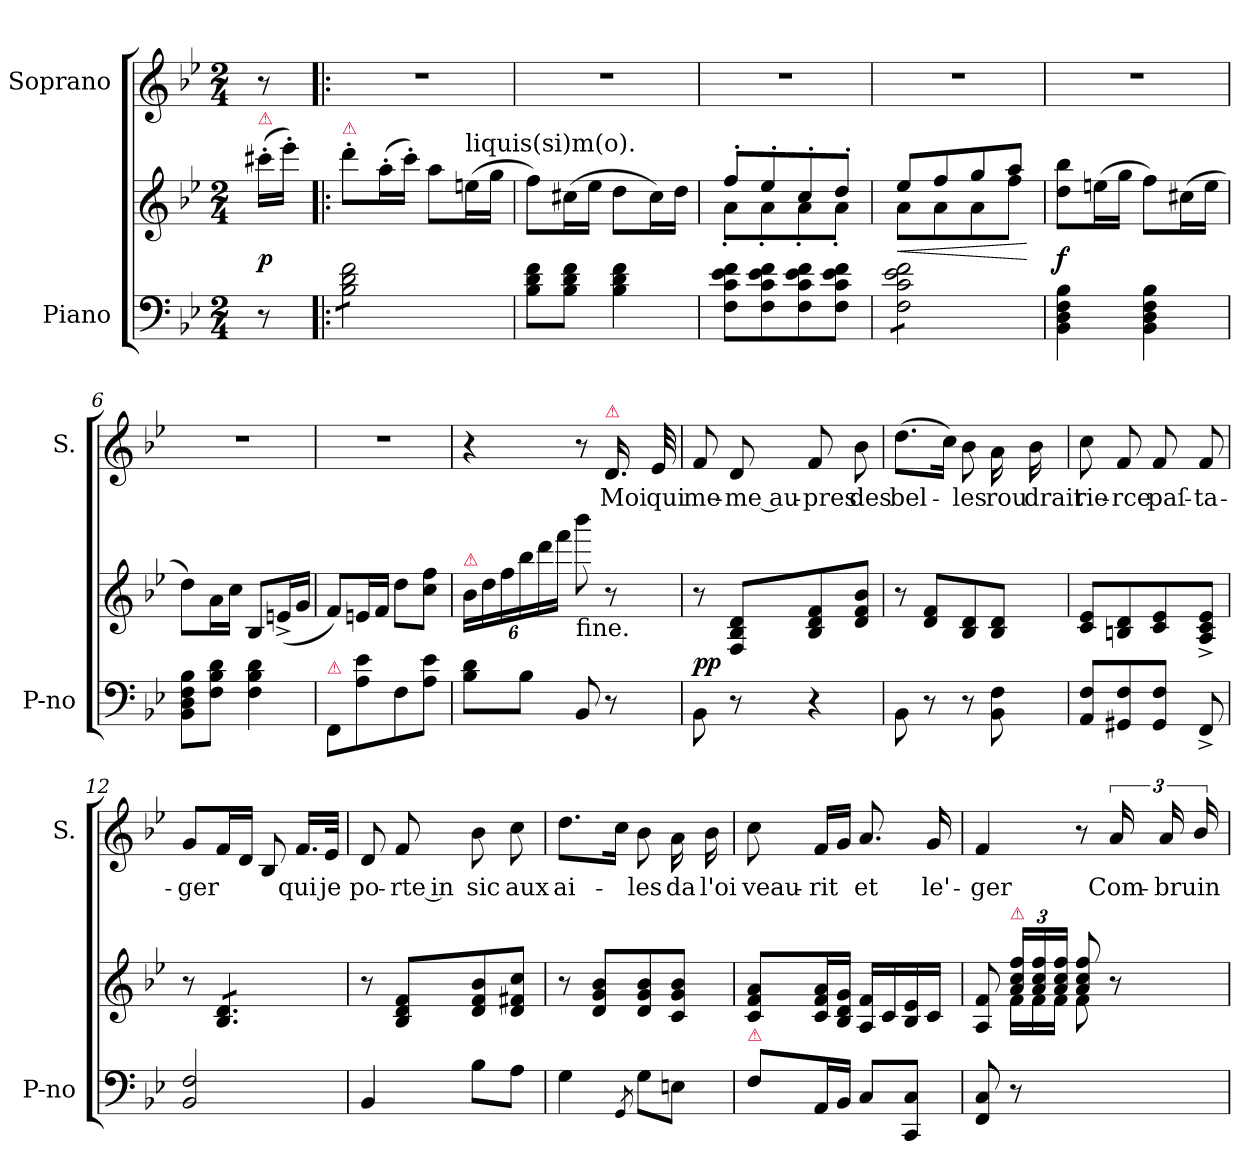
**kern	**kern	**dynam	**kern	**text
*part2	*part2	*part2	*part1	*part1
*staff3	*staff2	*staff2/3	*staff1	*staff1
*I"Piano	*	*	*I"Soprano	*
*I'P-no	*	*	*I'S.	*
*clefF4	*clefG2	*	*clefG2	*
*k[b-e-]	*k[b-e-]	*	*k[b-e-]	*
*M2/4	*M2/4	*	*M2/4	*
=	=	=	=	=
!	!LO:TX:a:color=crimson:t=⚠	!	!	!
8r	(16ccc#X'\LL	p	8r	.
.	16eee-'\JJ)	.	.	.
=1!|:	=1!|:	=1!|:	=1!|:	=1!|:
!	!LO:TX:a:color=crimson:t=⚠	!	!	!
*tremolo	*	*	*	*
8B-\ 8d\ 8f\L	8ddd'\L	.	2r	.
8B-\ 8d\ 8f\	(16aa'\L	.	.	.
.	16ccc'\JJ)	.	.	.
8B-\ 8d\ 8f\	8aa\L	.	.	.
!	!LO:TX:a:t=liquis(si)m(o).	!	!	!
8B-\ 8d\ 8f\J	(16een\L	.	.	.
*Xtremolo	*	*	*	*
.	16gg\JJ	.	.	.
=2	=2	=2	=2	=2
8B-\ 8d\ 8f\L	8ff\L)	.	2r	.
8B-\ 8d\ 8f\J	(16cc#X\L	.	.	.
.	16ee-\JJ	.	.	.
4B-\ 4d\ 4f\	8dd\L	.	.	.
.	16cc#\L)	.	.	.
.	16dd\JJ	.	.	.
=3	=3	=3	=3	=3
*	*^	*	*	*
8F\ 8c\ 8e-\ 8f\L	8ff'/L	8a'\L	.	2r	.
8F\ 8c\ 8e-\ 8f\	8ee-'/	8a'\	.	.	.
8F\ 8c\ 8e-\ 8f\	8cc'/	8a'\	.	.	.
8F\ 8c\ 8e-\ 8f\J	8dd'/J	8a'\J	.	.	.
=4	=4	=4	=4	=4	=4
*tremolo	*	*	*	*	*
8F\ 8c\ 8e-\ 8f\L	8ee-/L	8a\L	<	2r	.
8F\ 8c\ 8e-\ 8f\	8ff/	8a\	.	.	.
8F\ 8c\ 8e-\ 8f\	8gg/	8a\	.	.	.
8F\ 8c\ 8e-\ 8f\J	8aa/J	8ff\J	.	.	.
*Xtremolo	*	*	*	*	*
*	*v	*v	*	*	*
.	.	[	.	.
=5	=5	=5	=5	=5
4BB-\ 4D\ 4F\ 4B-\	8dd\ 8bb-\L	f	2r	.
.	(16een\L	.	.	.
.	16gg\JJ	.	.	.
4BB-\ 4D\ 4F\ 4B-\	8ff\L)	.	.	.
.	(16cc#X\L	.	.	.
.	16ee\JJ	.	.	.
=6	=6	=6	=6	=6
8BB-\ 8D\ 8F\ 8B-\L	8dd\L)	.	2r	.
8F\ 8B-\ 8d\J	16a\L	.	.	.
.	16cc\JJ	.	.	.
4F\ 4B-\ 4d\	8B-/L	.	.	.
.	(16en^/L	.	.	.
.	16g/JJ	.	.	.
=7	=7	=7	=7	=7
!LO:TX:a:color=crimson:t=⚠	!	!	!	!
8FF/L	8f/L)	.	2r	.
8A\ 8e-\	16en/L	.	.	.
.	16f/JJ	.	.	.
8F\	8dd\L	.	.	.
8A\ 8e-\J	8cc\ 8ff\J	.	.	.
=8	=8	=8	=8	=8
!	!LO:TX:a:color=crimson:t=⚠	!	!	!
8B-\ 8d\L	24b-\LL	.	4r	.
.	24dd\	.	.	.
.	24ff\	.	.	.
8B-\J	24bb-\	.	.	.
.	24ddd\	.	.	.
.	24fff\JJ	.	.	.
!	!LO:TX:b:t=fine.	!	!	!
8BB-/	8bbb-\	.	8r	.
!	!	!	!LO:TX:a:color=crimson:t=⚠	!
8r	8r	.	16.d/	Moi
.	.	.	32e-/	qui
=9	=9	=9	=9	=9
8BB-\	8r	pp	8f/	me-
8r	8F/ 8B-/ 8d/L	.	8d/	-me au-
4r	8B-/ 8d/ 8f/	.	8f/	-pres
.	8d/ 8f/ 8b-/J	.	8b-\	des
=10	=10	=10	=10	=10
8BB-\	8r	.	(8.dd\L	bel-
8r	8d/ 8f/L	.	.	.
.	.	.	16cc\Jk)	.
8r	8B-/ 8d/	.	8b-\	-les
8BB-\ 8F\	8B-/ 8d/J	.	16a\	rou
.	.	.	16b-\	drait
=11	=11	=11	=11	=11
8AA/ 8F/L	8c/ 8e-/L	.	8cc\	rie-
8GG#X/ 8F/	8Bn/ 8d/	.	8f/	-rce
8GG#/ 8F/J	8c/ 8e-/	.	8f/	paſ-
8FF^/	8A^/ 8c^/ 8e-^/J	.	8f/	-ta-
=12	=12	=12	=12	=12
2BB-/ 2F/	8r	.	8g/L	-ger
*	*tremolo	*	*	*
.	8B-/ 8d/L	.	16f/L	.
.	.	.	16d/JJ	.
.	8B-/ 8d/	.	8B-/	.
.	8B-/ 8d/J	.	16.f/LL	qui
*	*Xtremolo	*	*	*
.	.	.	32e-/JJk	je
=13	=13	=13	=13	=13
4BB-/	8r	.	8d/	po-
.	8B-/ 8d/ 8f/L	.	8f/	-rte in
8B-\L	8d/ 8f/ 8b-/	.	8b-\	sic
8A\J	8d/ 8f#X/ 8cc/J	.	8cc\	aux
=14	=14	=14	=14	=14
4G\	8r	.	8.dd\L	ai-
.	8d/ 8g/ 8b-/L	.	.	.
.	.	.	16cc\Jk	.
8qGG/	.	.	.	.
8G\L	8d/ 8g/ 8b-/	.	8b-\	-les
8En\J	8c/ 8g/ 8b-/J	.	16a\	da
.	.	.	16b-\	l'oi
=15	=15	=15	=15	=15
!LO:TX:a:color=crimson:t=⚠	!	!	!	!
8F\L	8c/ 8f/ 8a/L	.	8cc\	veau-
16AA/L	16c/ 16f/ 16a/L	.	16f/LL	-rit
16BB-/JJ	16B-/ 16d/ 16g/JJ	.	16g/JJ	.
8C/L	16A/ 16f/LL	.	8.a/	et
.	16c/	.	.	.
8CC/ 8C/J	16B-/ 16e-/	.	.	.
.	16c/JJ	.	16g/	le'-
=16	=16	=16	=16	=16
*	*^	*	*	*
8FF/ 8C/	8A/ 8f/	8ryy	.	4f/	-ger
*	*	*Xtuplet	*	*	*
!	!LO:TX:a:color=crimson:t=⚠	!	!	!	!
8r	24a/ 24cc/ 24ff/LL	24f\LL	.	.	.
.	24a/ 24cc/ 24ff/	24f\	.	.	.
.	24a/ 24cc/ 24ff/JJ	24f\JJ	.	.	.
4ryy	8a/ 8cc/ 8ff/	8f\	.	8r	.
.	8r	8ryy	.	24a/	Com-
.	.	.	.	24a/	-bruin
.	.	.	.	24b-/	.
*	*v	*v	*	*	*
=	=	=	=	=
*-	*-	*-	*-	*-
